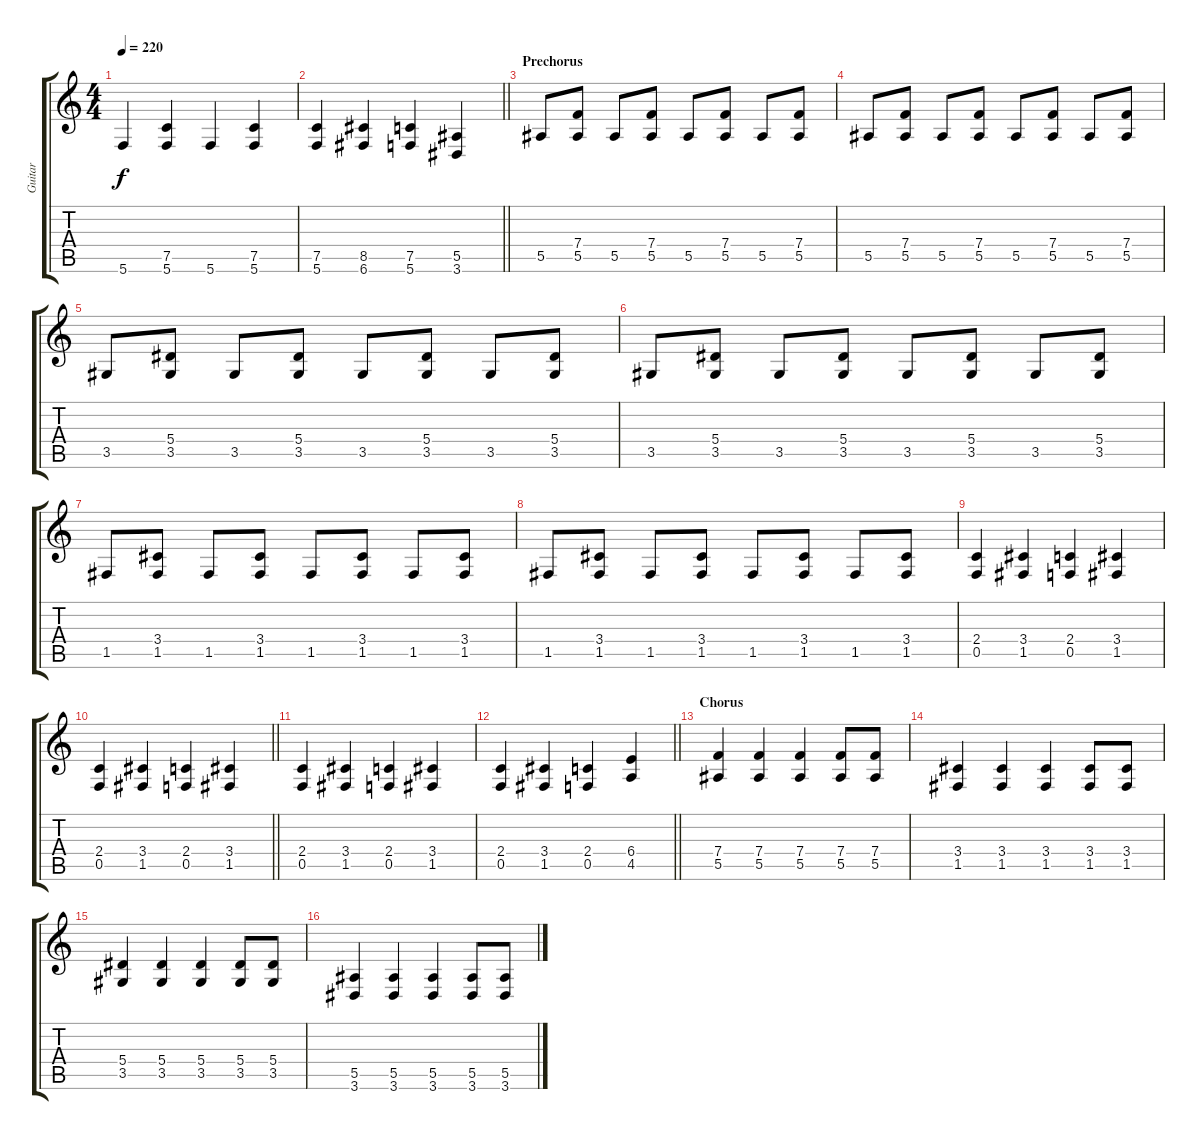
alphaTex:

\track ("Guitar" "Guitar") {instrument distortionguitar}
\staff {score tabs}
\tuning (C4 G3 Eb3 Bb2 F2 C2) {hide}
\ts (4 4)
\tempo 220
\clef g2
\ks c
5.6.4{dy f} (7.5 5.6).4 5.6.4 (7.5 5.6).4 |
\barLineRight lightlight
(7.5 5.6).4 (8.5 6.6).4 (7.5 5.6).4 (5.5 3.6).4 |
\section ("" "Prechorus")
5.5.8 (7.4 5.5).8 5.5.8 (7.4 5.5).8 5.5.8 (7.4 5.5).8 5.5.8 (7.4 5.5).8 |
5.5.8 (7.4 5.5).8 5.5.8 (7.4 5.5).8 5.5.8 (7.4 5.5).8 5.5.8 (7.4 5.5).8 |
3.5.8 (5.4 3.5).8 3.5.8 (5.4 3.5).8 3.5.8 (5.4 3.5).8 3.5.8 (5.4 3.5).8 |
3.5.8 (5.4 3.5).8 3.5.8 (5.4 3.5).8 3.5.8 (5.4 3.5).8 3.5.8 (5.4 3.5).8 |
1.5.8 (3.4 1.5).8 1.5.8 (3.4 1.5).8 1.5.8 (3.4 1.5).8 1.5.8 (3.4 1.5).8 |
1.5.8 (3.4 1.5).8 1.5.8 (3.4 1.5).8 1.5.8 (3.4 1.5).8 1.5.8 (3.4 1.5).8 |
(2.4 0.5).4 (3.4 1.5).4 (2.4 0.5).4 (3.4 1.5).4 |
\barLineRight lightlight
(2.4 0.5).4 (3.4 1.5).4 (2.4 0.5).4 (3.4 1.5).4 |
(2.4 0.5).4 (3.4 1.5).4 (2.4 0.5).4 (3.4 1.5).4 |
\barLineRight lightlight
(2.4 0.5).4 (3.4 1.5).4 (2.4 0.5).4 (6.4 4.5).4 |
\section ("" "Chorus")
(7.4 5.5).4 (7.4 5.5).4 (7.4 5.5).4 (7.4 5.5).8 (7.4 5.5).8 |
(3.4 1.5).4 (3.4 1.5).4 (3.4 1.5).4 (3.4 1.5).8 (3.4 1.5).8 |
(5.4 3.5).4 (5.4 3.5).4 (5.4 3.5).4 (5.4 3.5).8 (5.4 3.5).8 |
(5.5 3.6).4 (5.5 3.6).4 (5.5 3.6).4 (5.5 3.6).8 (5.5 3.6).8
